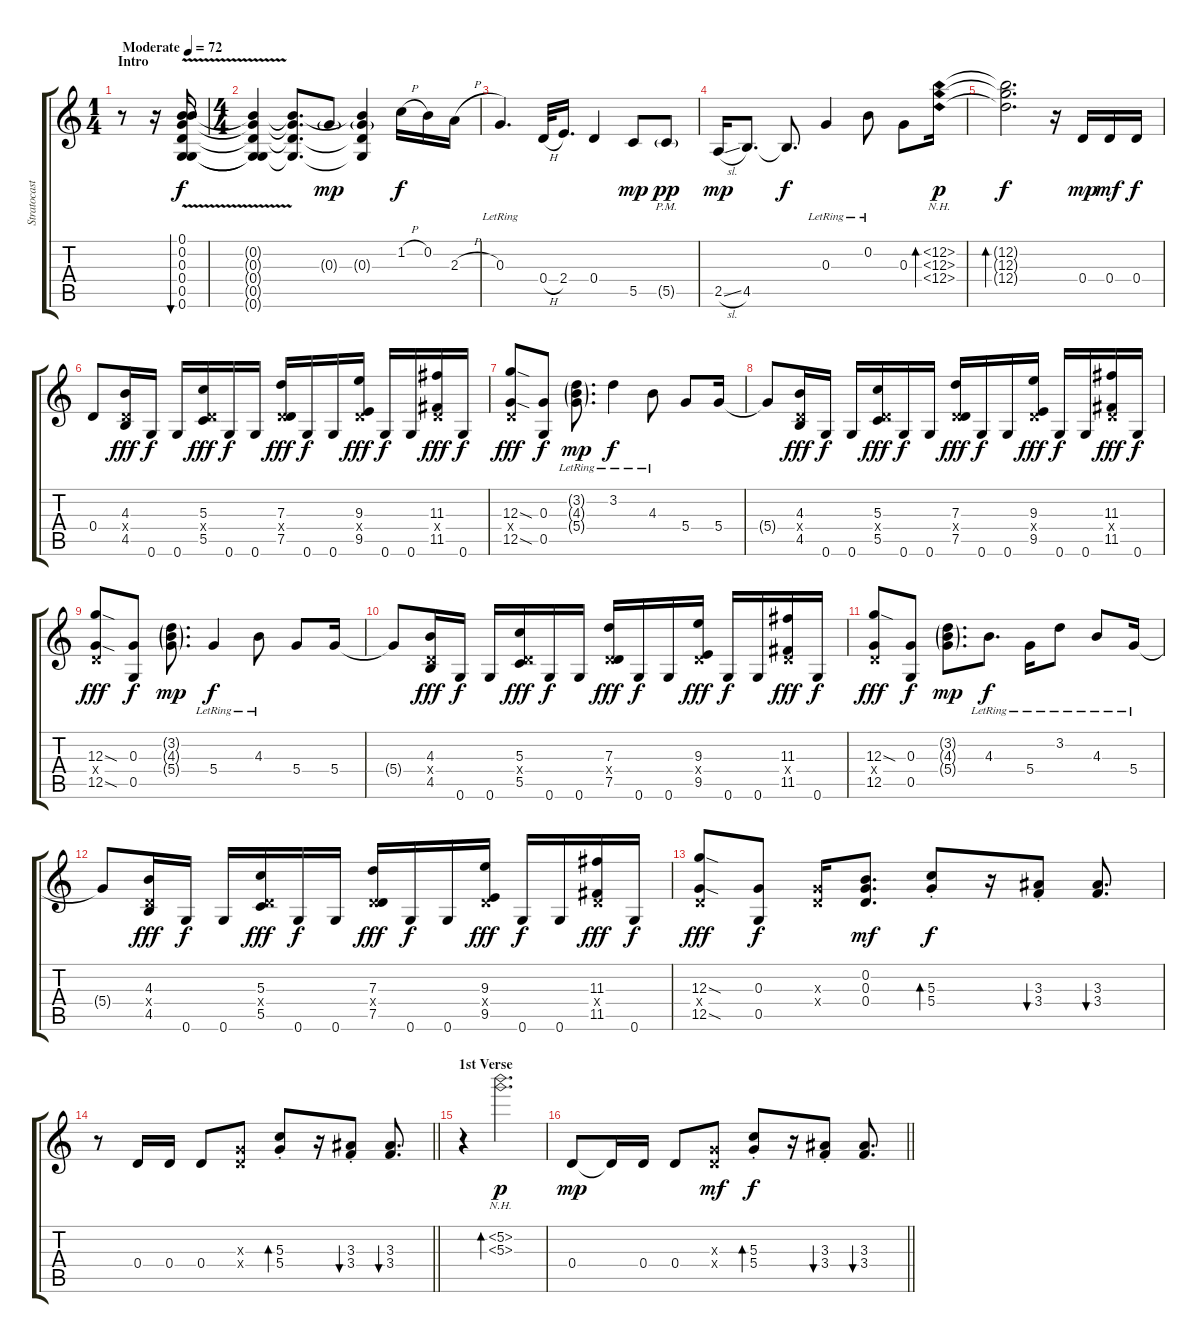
\track ("Stratocaster (open G tuning)" "Stratocast") {instrument electricguitarclean}
\staff {score tabs}
\tuning (B3 B3 G3 D3 G2 G2) {hide}
\ts (1 4)
\section ("" "Intro")
\tempo (72 "Moderate")
\clef g2
\ks c
r.8{dy f instrument electricguitarclean} r.16 (0.1{v} 0.2{v} 0.3{v} 0.4{v} 0.5{v} 0.6{v}).16{bu 240} |
\ts (4 4)
(0.2{t} 0.3{t} 0.4{t} 0.5{t} 0.6{t}).4 (0.2{t} 0.3{t} 0.4{t} 0.5{t}).8{d} 0.3{g}.8{dy mp} (0.2{t} 0.3{g} 0.4{t} 0.5{t}).4 1.2{h}.16{dy f} 0.2.16 2.3{h}.16 |
0.3{lr}.4{d} 0.4{h}.32 2.4.16{d} 0.4.4 5.5.8{dy mp} 5.5{g pm}.8{dy pp} |
2.5{sl}.16{dy mp} 4.5.8{d} 4.5{t}.8{d dy f} 0.3{lr}.4 0.2{lr}.8 0.3.8 (12.2{nh} 12.3{nh} 12.4{nh}).16{bd 60 dy p} |
(12.2{t} 12.3{t} 12.4{t}).2{d bd 120 dy f} r.16 0.4.16{dy mp} 0.4.16{dy mf} 0.4.16{dy f} |
0.4.8 (4.3 0.4{x} 4.5).16{dy fff} 0.6.16{dy f} 0.6.16 (5.3 0.4{x} 5.5).16{dy fff} 0.6.16{dy f} 0.6.16 (7.3 0.4{x} 7.5).16{dy fff} 0.6.16{dy f} 0.6.16 (9.3 0.4{x} 9.5).16{dy fff} 0.6.16{dy f} 0.6.16 (11.3 0.4{x} 11.5).16{dy fff} 0.6.16{dy f} |
(12.3{sod} 0.4{x} 12.5{sod}).8{dy fff} (0.3 0.5).8{dy f} (3.2{g} 4.3{g lr} 5.4{g lr}).8{d dy mp} 3.2{lr}.4{dy f} 4.3{lr}.8 5.4.8 5.4.16 |
5.4{t}.8 (4.3 0.4{x} 4.5).16{dy fff} 0.6.16{dy f} 0.6.16 (5.3 0.4{x} 5.5).16{dy fff} 0.6.16{dy f} 0.6.16 (7.3 0.4{x} 7.5).16{dy fff} 0.6.16{dy f} 0.6.16 (9.3 0.4{x} 9.5).16{dy fff} 0.6.16{dy f} 0.6.16 (11.3 0.4{x} 11.5).16{dy fff} 0.6.16{dy f} |
(12.3{sod} 0.4{x} 12.5{sod}).8{dy fff} (0.3 0.5).8{dy f} (3.2{g} 4.3{g} 5.4{g}).8{d dy mp} 5.4{lr}.4{dy f} 4.3{lr}.8 5.4.8 5.4.16 |
5.4{t}.8 (4.3 0.4{x} 4.5).16{dy fff} 0.6.16{dy f} 0.6.16 (5.3 0.4{x} 5.5).16{dy fff} 0.6.16{dy f} 0.6.16 (7.3 0.4{x} 7.5).16{dy fff} 0.6.16{dy f} 0.6.16 (9.3 0.4{x} 9.5).16{dy fff} 0.6.16{dy f} 0.6.16 (11.3 0.4{x} 11.5).16{dy fff} 0.6.16{dy f} |
(12.3{sod} 0.4{x} 12.5).8{dy fff} (0.3 0.5).8{dy f} (3.2{g} 4.3{g} 5.4{g}).8{d dy mp} 4.3{lr}.8{d dy f} 5.4{lr}.16 3.2{lr}.8 4.3{lr}.8 5.4{lr}.16 |
5.4{t}.8 (4.3 0.4{x} 4.5).16{dy fff} 0.6.16{dy f} 0.6.16 (5.3 0.4{x} 5.5).16{dy fff} 0.6.16{dy f} 0.6.16 (7.3 0.4{x} 7.5).16{dy fff} 0.6.16{dy f} 0.6.16 (9.3 0.4{x} 9.5).16{dy fff} 0.6.16{dy f} 0.6.16 (11.3 0.4{x} 11.5).16{dy fff} 0.6.16{dy f} |
(12.3{sod} 0.4{x} 12.5{sod}).8{dy fff} (0.3 0.5).8{dy f} (0.3{x} 0.4{x}).16 (0.2 0.3 0.4).8{d dy mf} (5.3{st} 5.4{st}).8{bd 60 dy f} r.16 (3.3{st} 3.4{st}).8{bu 60} (3.3 3.4).8{d bu 60} |
\barLineRight lightlight
r.8 0.4.16 0.4.16 0.4.8 (0.3{x} 0.4{x}).8 (5.3{st} 5.4{st}).8{bd 60} r.16 (3.3{st} 3.4{st}).8{bu 60} (3.3 3.4).8{d bu 60} |
\section ("" "1st Verse")
r.4 (5.2{nh} 5.3{nh}).2{d bd 240 dy p} |
\barLineRight lightlight
0.4.8{dy mp} 0.4{t}.16 0.4.16 0.4.8 (0.3{x} 0.4{x}).8{dy mf} (5.3{st} 5.4{st}).8{bd 60 dy f} r.16 (3.3{st} 3.4{st}).8{bu 60} (3.3 3.4).8{d bu 60}
